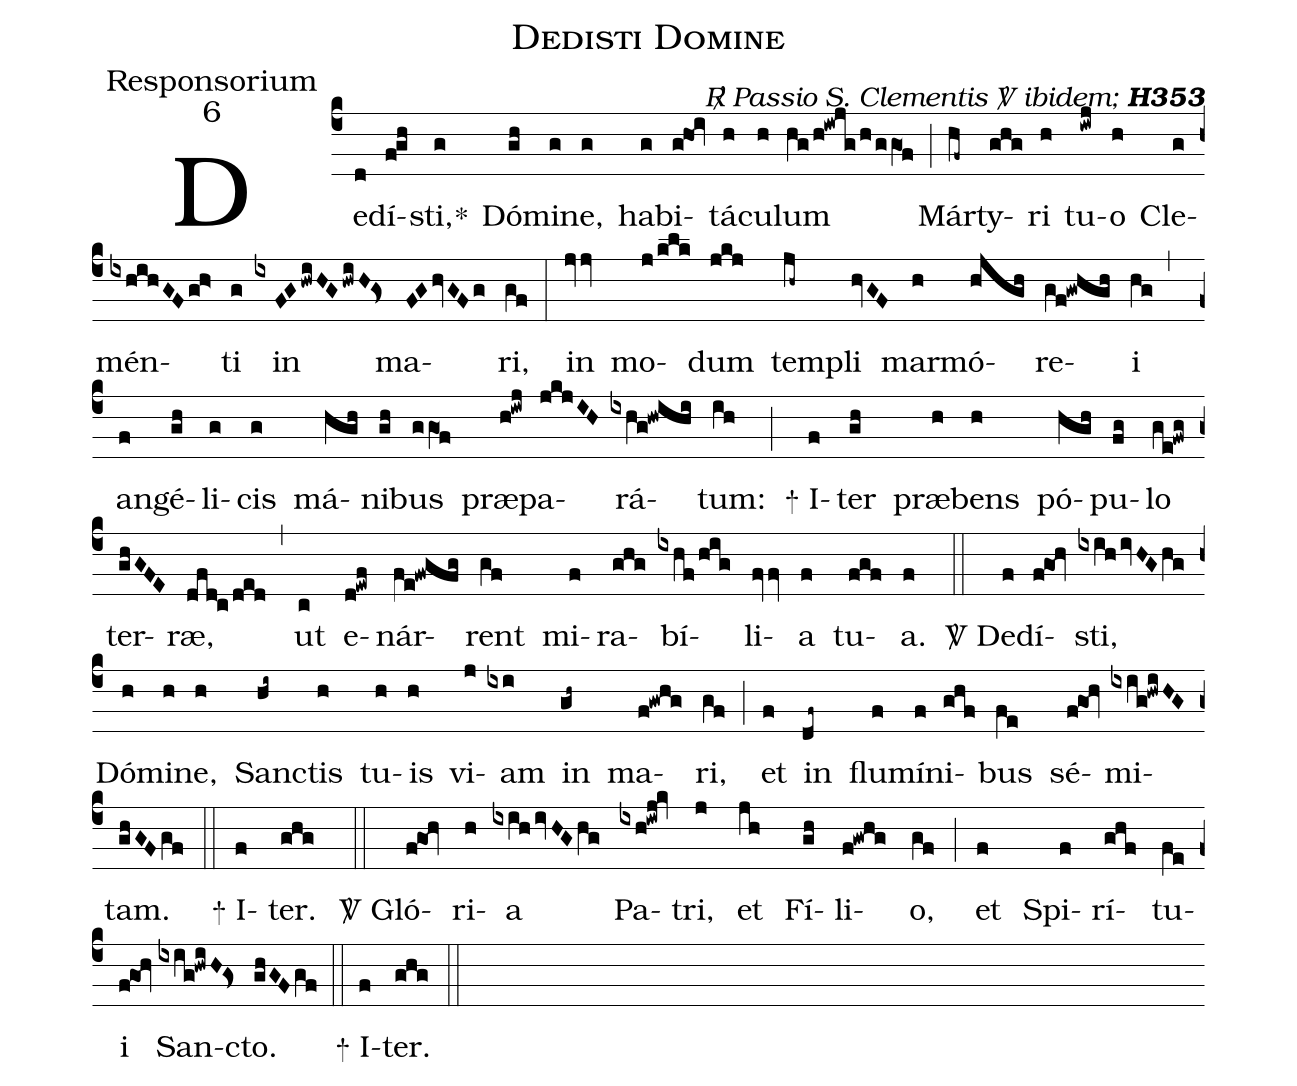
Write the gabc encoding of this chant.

name:Dedisti Domine;
office-part:Responsorium;
mode:6;
commentary:{\itshape\mdseries \Rbar\ Passio S.\ Clementis  \Vbar\  ibidem;\/} {\bfseries H353};
%%
(c4) De(d)dí(fgh)sti,<sp>*</sp>(g) Dó(gh)mi(g)ne,(g) ha(g)bi(g!ho1!iv)tá(h)cu(h)lum(hg/h!iwjg/h/ggO1f) (;)
Már(hf~)ty(ghg)ri(h) tu(iwj)o(h) Cle(g)mén(ixhihGFgh>)ti(g) in(ixFGhwiHGhwiH!Gs<) ma(FGhvGFg)ri,(gf) (:)
in(jvv) mo(j/klk)dum(jkj) tem(jh~)pli(hvGF) mar(h)mó(hjgh)re(gf!gwhgh)i(hg) (,)
an(f)gé(gh)li(g)cis(g) má(hgh)ni(gh)bus(ggO1f) præ(h!iwj)pa(jkjIH)rá(ixhg!hwihi)tum:(ih) (;)
<sp>+</sp> I(f)ter(gh) præ(h)bens(h) pó(hgh)pu(fg)lo(ge!fwg) ter(ghGFE)ræ,(dfd!c/ded) (,)
ut(c) e(d!ewf)nár(fe!fwgfg)rent(gf) mi(f)ra(ghg)bí(ixhf/hig)li(fvv)a(f) tu(fgf)a.(f) (::)
<sp>V/</sp> De(f)dí(f!go1!hv)sti,(ixihivHGhg) Dó(h)mi(h)ne,(h) Sanc(hi~)tis(h) tu(h)is(h) vi(j)am(ixi) in(gh~) ma(f!gwhg)ri,(gf) (;)
et(f) in(df~) flu(f)mí(f)ni(ghf)bus(fe) sé(f!go1!hv)mi(ixig!hwiHG)tam.(ghGFgf) (::)
<sp>+</sp> I(f)ter.(ghg) (::)
<sp>V/</sp> Gló(f!go@hv)ri(h)a(ixihivHGhg) Pa(ixh!iwj!kv)tri,(j) et(jh) Fí(gh)li(f!gwhg)o,(gf) (;)
et(f) Spi(f)rí(ghf)tu(fez)i(f!go@hv) San(ixig!hwiH!gs<)cto.(ghGFgf) (::)
<sp>+</sp> I(f)ter.(ghg) (::)
